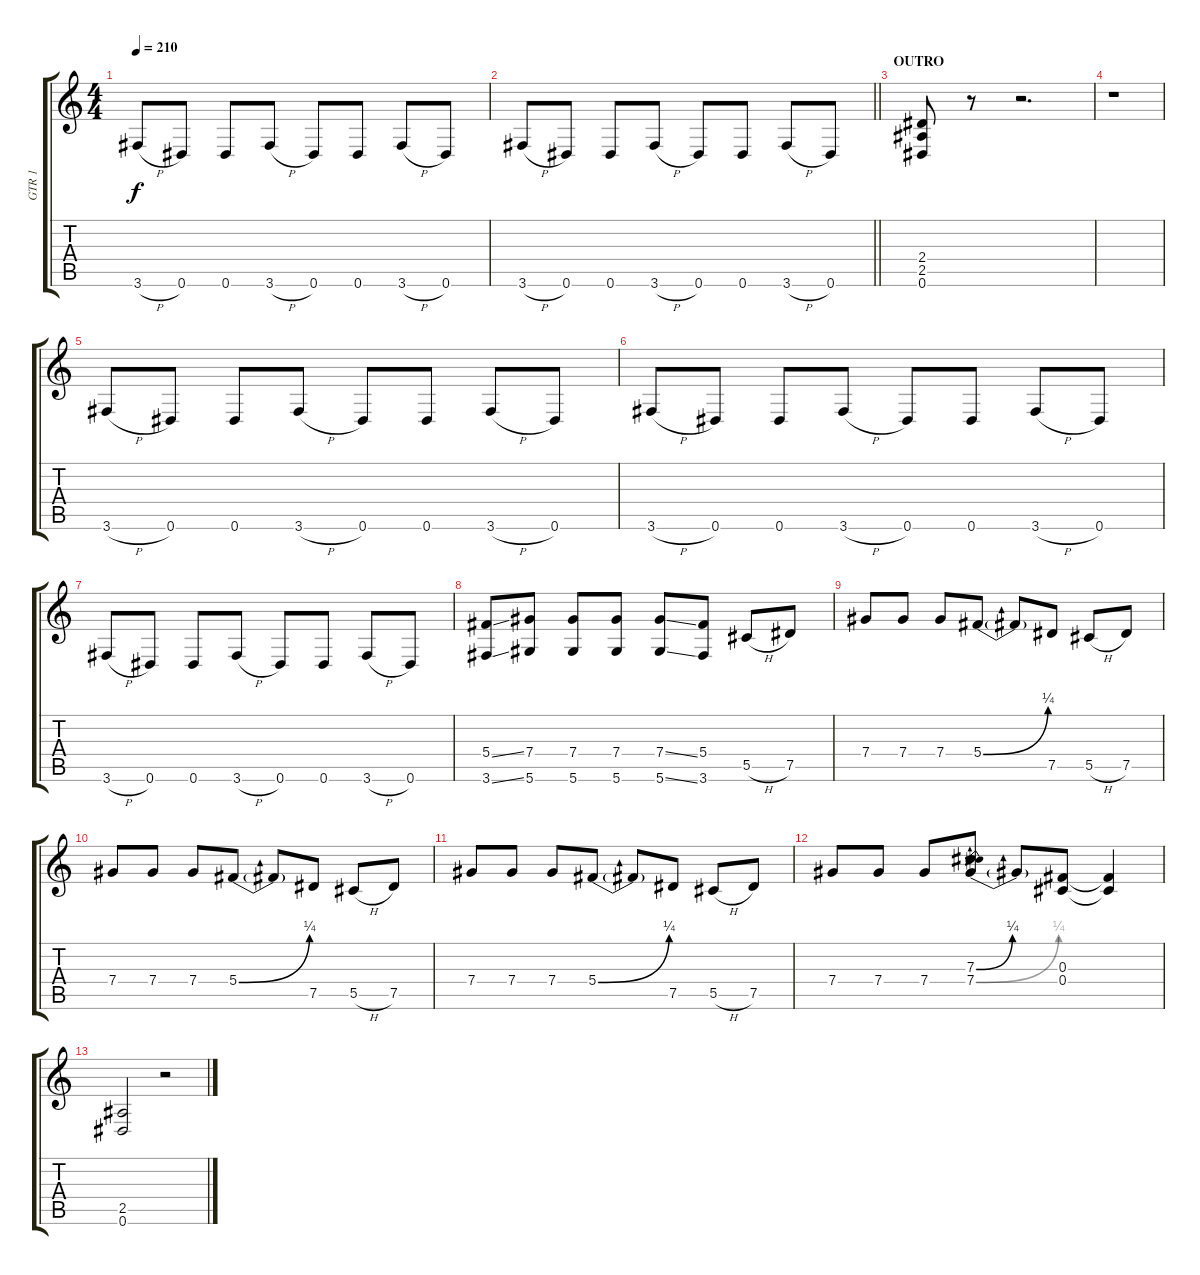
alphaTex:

\track ("GTR 1" "GTR 1") {instrument distortionguitar}
\staff {score tabs}
\tuning (Eb4 Bb3 Gb3 Db3 Ab2 Eb2) {hide}
\ts (4 4)
\tempo 210
\clef g2
\ks c
3.6{h}.8{dy f} 0.6.8 0.6.8 3.6{h}.8 0.6.8 0.6.8 3.6{h}.8 0.6.8 |
\barLineRight lightlight
3.6{h}.8 0.6.8 0.6.8 3.6{h}.8 0.6.8 0.6.8 3.6{h}.8 0.6.8 |
\section ("" "OUTRO")
(2.4 2.5 0.6).8 r.8 r.2{d} |
r.1 |
3.6{h}.8 0.6.8 0.6.8 3.6{h}.8 0.6.8 0.6.8 3.6{h}.8 0.6.8 |
3.6{h}.8 0.6.8 0.6.8 3.6{h}.8 0.6.8 0.6.8 3.6{h}.8 0.6.8 |
3.6{h}.8 0.6.8 0.6.8 3.6{h}.8 0.6.8 0.6.8 3.6{h}.8 0.6.8 |
(5.4{ss} 3.6{ss}).8 (7.4 5.6).8 (7.4 5.6).8 (7.4 5.6).8 (7.4{ss} 5.6{ss}).8 (5.4 3.6).8 5.5{h}.8 7.5.8 |
7.4.8 7.4.8 7.4.8 5.4{be (bend 0 0 60 1)}.8 5.4{t}.8 7.5.8 5.5{h}.8 7.5.8 |
7.4.8 7.4.8 7.4.8 5.4{be (bend 0 0 60 1)}.8 5.4{t}.8 7.5.8 5.5{h}.8 7.5.8 |
7.4.8 7.4.8 7.4.8 5.4{be (bend 0 0 60 1)}.8 5.4{t}.8 7.5.8 5.5{h}.8 7.5.8 |
7.4.8 7.4.8 7.4.8 (7.3{be (bend 0 0 60 1)} 7.4{be (bend 0 0 60 1)}).8 7.4{t}.8 (0.3 0.4).8 (0.3{t} 0.4{t}).4 |
(2.5 0.6).2 r.2
